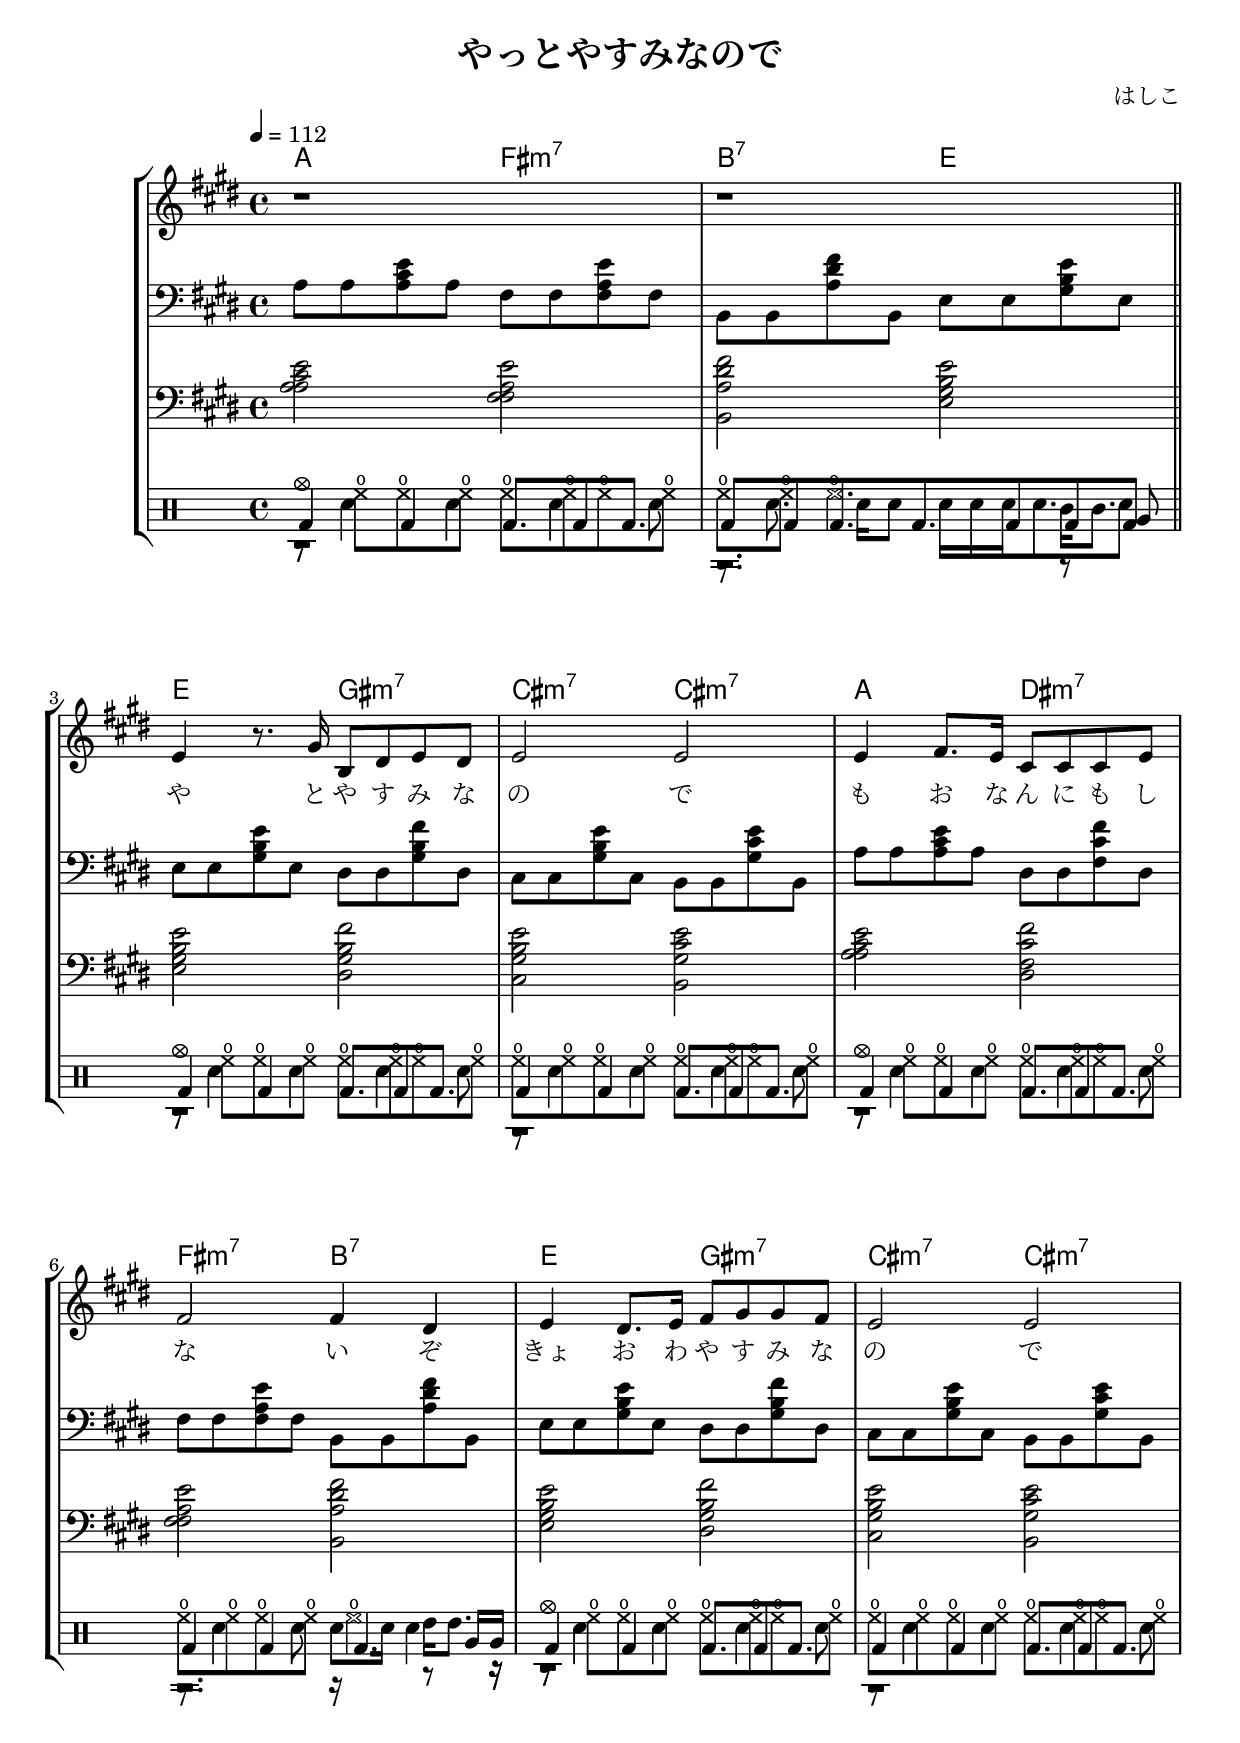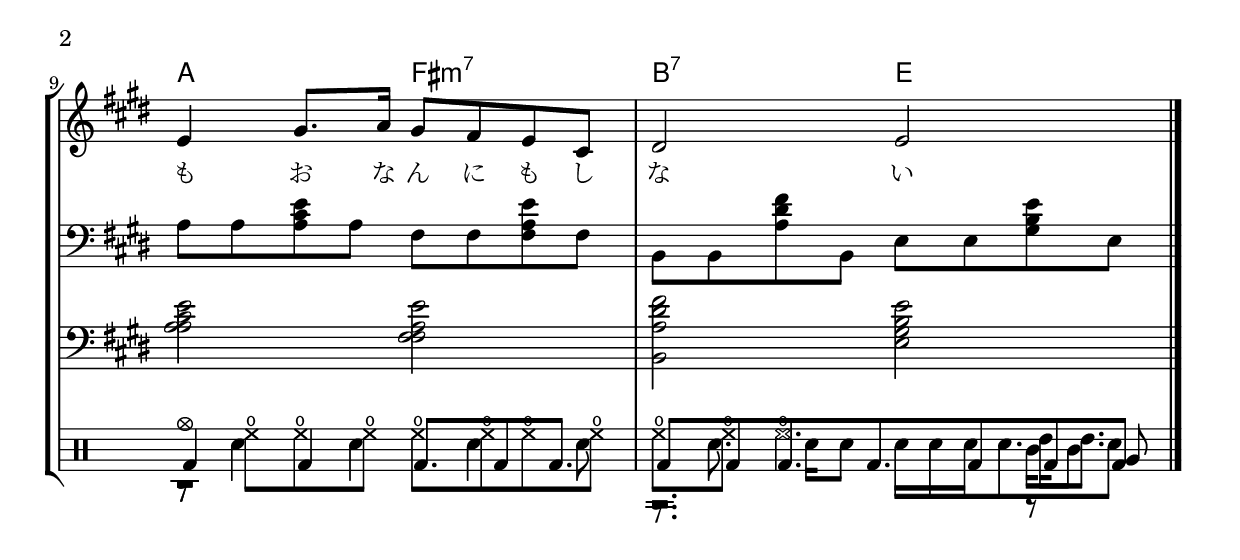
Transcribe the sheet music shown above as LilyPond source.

\version "2.12.1"

\header {
	title = \markup {やっとやすみなので}
	composer = \markup \center-column {はしこ}
}

harmony = \chordmode {
	a2 fis:min7 b:7 e 

	e gis:min7 cis:min7 cis:min7 a dis:min7 fis:min7 b:7 e gis:min7 cis:min7 cis:min7 a fis:min7 b:7 e 
}

melody = {
	\key e \major
	\tempo 4 = 112
	r1 | r1   
	\set Staff.midiInstrument = #"fss0.35"
	e'4  r8.  gis'16  b8  dis'8  e'8  dis'8 
	e'2  e'2 
	e'4  fis'8.  e'16  cis'8  cis'8  cis'8  e'8 
	fis'2  fis'4  dis'4 
	e'4  dis'8.  e'16  fis'8  gis'8  gis'8  fis'8 
	e'2  e'2 
	e'4  gis'8.  a'16  gis'8  fis'8  e'8  cis'8 
	dis'2  e'2
	\bar "|."
}

words = \lyricmode {
	
	や  と  や  す  み  な  の  で  も  お  な  ん  に  も  し  な  い  ぞ  きょ  お  わ  や  す  み  な  の  で  も  お  な  ん  に  も  し  な  い  
}

tempochange = {
	\tempo 4 = 112
	r1 | r1 \bar "||"
	\tempo 4 = 112
	r1 | r1 | r1 | r1 | r1 | r1 | r1 | r1 \bar "|."
}

mainacc = {
	\clef bass
	\set Staff.midiInstrument = #"Distorted Guitar"
	\key e \major
	\tempo 4 = 112
	a8 a8 <a cis' e'>8 a8
	fis8 fis8 <fis a e'>8 fis8
	b,8 b,8 <a dis' fis'>8 b,8
	e8 e8 <gis b e'>8 e8
	\bar "||"

	\set Staff.midiInstrument = #"Distorted Guitar"
	e8 e8 <gis b e'>8 e8
	dis8 dis8 <gis b fis'>8 dis8
	cis8 cis8 <gis b e'>8 cis8
	b,8 b,8 <gis cis' e'>8 b,8
	a8 a8 <a cis' e'>8 a8
	dis8 dis8 <fis cis' fis'>8 dis8
	fis8 fis8 <fis a e'>8 fis8
	b,8 b,8 <a dis' fis'>8 b,8
	e8 e8 <gis b e'>8 e8
	dis8 dis8 <gis b fis'>8 dis8
	cis8 cis8 <gis b e'>8 cis8
	b,8 b,8 <gis cis' e'>8 b,8
	a8 a8 <a cis' e'>8 a8
	fis8 fis8 <fis a e'>8 fis8
	b,8 b,8 <a dis' fis'>8 b,8
	e8 e8 <gis b e'>8 e8
	\bar "|."
}

subacc = {
	\clef bass
	\set Staff.midiInstrument = #"Electric Bass (finger)"
	\key e \major
	\tempo 4 = 112
	<a a cis' e'>2
	<fis fis a e'>2
	<b, a dis' fis'>2
	<e gis b e'>2
	\bar "||"

	\set Staff.midiInstrument = #"Electric Bass (finger)"
	<e gis b e'>2
	<dis gis b fis'>2
	<cis gis b e'>2
	<b, gis cis' e'>2
	<a a cis' e'>2
	<dis fis cis' fis'>2
	<fis fis a e'>2
	<b, a dis' fis'>2
	<e gis b e'>2
	<dis gis b fis'>2
	<cis gis b e'>2
	<b, gis cis' e'>2
	<a a cis' e'>2
	<fis fis a e'>2
	<b, a dis' fis'>2
	<e gis b e'>2
	\bar "|."
}

percA = {
	\drummode {
	r8 hho8 hho8 hho8 hho8 hho8 hho8 hho8  |hho8 hho8 hho2.  \bar "||"
	r8 hho8 hho8 hho8 hho8 hho8 hho8 hho8  |hho8 hho8 hho8 hho8 hho8 hho8 hho8 hho8  |r8 hho8 hho8 hho8 hho8 hho8 hho8 hho8  |hho8 hho8 hho8 hho8 hho2  |r8 hho8 hho8 hho8 hho8 hho8 hho8 hho8  |hho8 hho8 hho8 hho8 hho8 hho8 hho8 hho8  |r8 hho8 hho8 hho8 hho8 hho8 hho8 hho8  |hho8 hho8 hho2.  \bar "|."
	}
}

percB = {
	\drummode {
	r8 sn4 sn4 sn4 sn8  |r8 sn8. sn16 sn8 sn16 sn16 sn16 sn8. sn8  \bar "||"
	r8 sn4 sn4 sn4 sn8  |r8 sn4 sn4 sn4 sn8  |r8 sn4 sn4 sn4 sn8  |r8 sn4 sn8 sn8 sn16 sn4 r16  |r8 sn4 sn4 sn4 sn8  |r8 sn4 sn4 sn4 sn8  |r8 sn4 sn4 sn4 sn8  |r8 sn8. sn16 sn8 sn16 sn16 sn16 sn8. sn8  \bar "|."
	}
}

percC = {
	\drummode {
	bd4 bd4 bd8. bd8 bd8.  |bd8 bd8 bd8. bd8. bd8 bd8 bd8  \bar "||"
	bd4 bd4 bd8. bd8 bd8.  |bd4 bd4 bd8. bd8 bd8.  |bd4 bd4 bd8. bd8 bd8.  |bd4 bd4 r16 bd4. r16  |bd4 bd4 bd8. bd8 bd8.  |bd4 bd4 bd8. bd8 bd8.  |bd4 bd4 bd8. bd8 bd8.  |bd8 bd8 bd8. bd8. bd8 bd8 bd8  \bar "|."
	}
}

percD = {
	\drummode {
	cymc1  |r1  \bar "||"
	cymc1  |r1  |cymc1  |r1  |cymc1  |r1  |cymc1  |r1  \bar "|."
	}
}

percE = {
	\drummode {
	r1 |r1 \bar "||"
	r1 |r1 |r1 |r2. tommh16 tommh8.  |r1 |r1 |r1 |r2. tommh16 tommh8.  \bar "|."
	}
}

percF = {
	\drummode {
	r1 |r2. r8 tomfh8  \bar "||"
	r1 |r1 |r1 |r2. r8 tomfh16 tomfh16  |r1 |r1 |r1 |r2. r8 tomfh8  \bar "|."
	}
}

percG = {
	\drummode {
	r1 |r2. tomml16 tomml8.  \bar "||"
	r1 |r1 |r1 |r1 |r1 |r1 |r1 |r2. tomml16 tomml8.  \bar "|."
	}
}

\score {
	<<
		\new StaffGroup <<
			\new ChordNames {\harmony}
			\new Voice = "melody" {\melody}
			\new Lyrics \lyricsto "melody" \words
			\new Staff = "mainacc" {\mainacc}
			\new Staff = "subacc" {\subacc}
			\new DrumStaff <<
				\new DrumVoice {\percA}
				\new DrumVoice {\percB}
				\new DrumVoice {\percC}
				\new DrumVoice {\percD}
				\new DrumVoice {\percE}
				\new DrumVoice {\percF}
				\new DrumVoice {\percG}
			>>
		>>
	>>
	\layout { }
}
